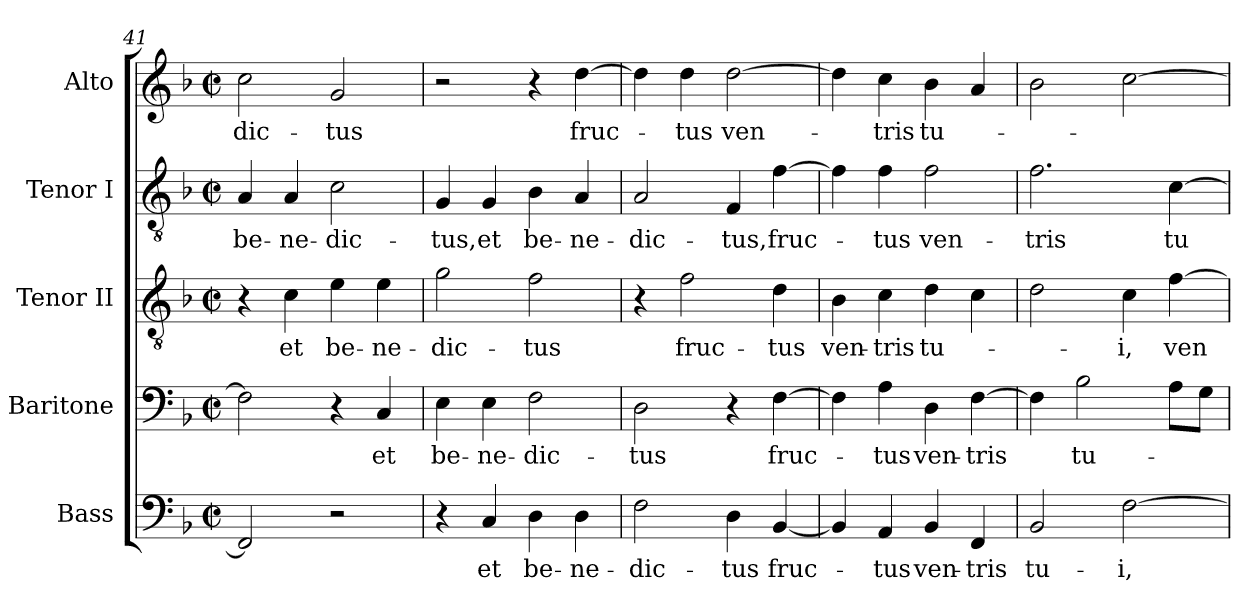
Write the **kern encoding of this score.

**kern	**text	**kern	**text	**kern	**text	**kern	**text	**kern	**text
*part5	*part5	*part4	*part4	*part3	*part3	*part2	*part2	*part1	*part1
*staff5	*staff5	*staff4	*staff4	*staff3	*staff3	*staff2	*staff2	*staff1	*staff1
*I"Bass	*	*I"Baritone	*	*I"Tenor II	*	*I"Tenor I	*	*I"Alto	*
*I'B.	*	*I'Bar.	*	*I'T. II	*	*I'T. I	*	*I'A.	*
!!LO:LB:g=z
*clefF4	*	*clefF4	*	*clefGv2	*	*clefGv2	*	*clefG2	*
*	*	*ITrd7c12	*	*ITrd7c12	*	*ITrd7c12	*	*	*
*k[b-]	*	*k[b-]	*	*k[b-]	*	*k[b-]	*	*k[b-]	*
*F:	*	*F:	*	*F:	*	*F:	*	*F:	*
*M2/2	*	*M2/2	*	*M2/2	*	*M2/2	*	*M2/2	*
*met(c|)	*	*met(c|)	*	*met(c|)	*	*met(c|)	*	*met(c|)	*
=41	=41	=41	=41	=41	=41	=41	=41	=41	=41
!	!	!	!	!	!	!	!LO:LY:b:color=#000000	!	!
!	!	!	!	!	!	!	!	!	!LO:LY:b:color=#000000
2FFi/]	.	2FFi\]	.	4r	.	4AAi/	be-	2cci\	-dic-
!	!	!	!	!	!LO:LY:b:color=#000000	!	!	!	!
!	!	!	!	!	!	!	!LO:LY:b:color=#000000	!	!
.	.	.	.	4Ci\	et	4AAi/	-ne-	.	.
!	!	!	!	!	!LO:LY:b:color=#000000	!	!	!	!
!	!	!	!	!	!	!	!LO:LY:b:color=#000000	!	!
!	!	!	!	!	!	!	!	!	!LO:LY:b:color=#000000
2r	.	4r	.	4Ei\	be-	2Ci\	-dic-	2gi/	-tus
!	!	!	!LO:LY:b:color=#000000	!	!	!	!	!	!
!	!	!	!	!	!LO:LY:b:color=#000000	!	!	!	!
.	.	4CCi/	et	4Ei\	-ne-	.	.	.	.
=42	=42	=42	=42	=42	=42	=42	=42	=42	=42
!	!	!	!LO:LY:b:color=#000000	!	!	!	!	!	!
!	!	!	!	!	!LO:LY:b:color=#000000	!	!	!	!
!	!	!	!	!	!	!	!LO:LY:b:color=#000000	!	!
4r	.	4EEi\	be-	2Gi\	-dic-	4GGi/	-tus,	2r	.
!	!LO:LY:b:color=#000000	!	!	!	!	!	!	!	!
!	!	!	!LO:LY:b:color=#000000	!	!	!	!	!	!
!	!	!	!	!	!	!	!LO:LY:b:color=#000000	!	!
4Ci/	et	4EEi\	-ne-	.	.	4GGi/	et	.	.
!	!LO:LY:b:color=#000000	!	!	!	!	!	!	!	!
!	!	!	!LO:LY:b:color=#000000	!	!	!	!	!	!
!	!	!	!	!	!LO:LY:b:color=#000000	!	!	!	!
!	!	!	!	!	!	!	!LO:LY:b:color=#000000	!	!
4Di\	be-	2FFi\	-dic-	2Fi\	-tus	4BB-i\	be-	4r	.
!	!LO:LY:b:color=#000000	!	!	!	!	!	!	!	!
!	!	!	!	!	!	!	!LO:LY:b:color=#000000	!	!
!	!	!	!	!	!	!	!	!	!LO:LY:b:color=#000000
4Di\	-ne-	.	.	.	.	4AAi/	-ne-	[>4ddi\	fruc-
=43	=43	=43	=43	=43	=43	=43	=43	=43	=43
!	!LO:LY:b:color=#000000	!	!	!	!	!	!	!	!
!	!	!	!LO:LY:b:color=#000000	!	!	!	!	!	!
!	!	!	!	!	!	!	!LO:LY:b:color=#000000	!	!
2Fi\	-dic-	2DDi\	-tus	4r	.	2AAi/	-dic-	4ddi\]	.
!	!	!	!	!	!LO:LY:b:color=#000000	!	!	!	!
!	!	!	!	!	!	!	!	!	!LO:LY:b:color=#000000
.	.	.	.	2Fi\	fruc-	.	.	4ddi\	-tus
!	!LO:LY:b:color=#000000	!	!	!	!	!	!	!	!
!	!	!	!	!	!	!	!LO:LY:b:color=#000000	!	!
!	!	!	!	!	!	!	!	!	!LO:LY:b:color=#000000
4Di\	-tus	4r	.	.	.	4FFi/	-tus,	[>2ddi\	ven-
!	!LO:LY:b:color=#000000	!	!	!	!	!	!	!	!
!	!	!	!LO:LY:b:color=#000000	!	!	!	!	!	!
!	!	!	!	!	!LO:LY:b:color=#000000	!	!	!	!
!	!	!	!	!	!	!	!LO:LY:b:color=#000000	!	!
[<4BB-i/	fruc-	[>4FFi\	fruc-	4Di\	-tus	[>4Fi\	fruc-	.	.
=44	=44	=44	=44	=44	=44	=44	=44	=44	=44
!	!	!	!	!	!LO:LY:b:color=#000000	!	!	!	!
4BB-i/]	.	4FFi\]	.	4BB-i\	ven-	4Fi\]	.	4ddi\]	.
!	!LO:LY:b:color=#000000	!	!	!	!	!	!	!	!
!	!	!	!LO:LY:b:color=#000000	!	!	!	!	!	!
!	!	!	!	!	!LO:LY:b:color=#000000	!	!	!	!
!	!	!	!	!	!	!	!LO:LY:b:color=#000000	!	!
!	!	!	!	!	!	!	!	!	!LO:LY:b:color=#000000
4AAi/	-tus	4AAi\	-tus	4Ci\	-tris	4Fi\	-tus	4cci\	-tris
!	!LO:LY:b:color=#000000	!	!	!	!	!	!	!	!
!	!	!	!LO:LY:b:color=#000000	!	!	!	!	!	!
!	!	!	!	!	!LO:LY:b:color=#000000	!	!	!	!
!	!	!	!	!	!	!	!LO:LY:b:color=#000000	!	!
!	!	!	!	!	!	!	!	!	!LO:LY:b:color=#000000
4BB-i/	ven-	4DDi\	ven-	4Di\	tu-	2Fi\	ven-	4b-i\	tu-
!	!LO:LY:b:color=#000000	!	!	!	!	!	!	!	!
!	!	!	!LO:LY:b:color=#000000	!	!	!	!	!	!
4FFi/	-tris	[>4FFi\	-tris	4Ci\	.	.	.	4ai/	.
=45	=45	=45	=45	=45	=45	=45	=45	=45	=45
!	!LO:LY:b:color=#000000	!	!	!	!	!	!	!	!
!	!	!	!	!	!	!	!LO:LY:b:color=#000000	!	!
2BB-i/	tu-	4FFi\]	.	2Di\	.	2.Fi\	-tris	2b-i\	.
!	!	!	!LO:LY:b:color=#000000	!	!	!	!	!	!
.	.	2BB-i\	tu-	.	.	.	.	.	.
!	!LO:LY:b:color=#000000	!	!	!	!	!	!	!	!
!	!	!	!	!	!LO:LY:b:color=#000000	!	!	!	!
[>2Fi\	-i,	.	.	4Ci\	-i,	.	.	[>2cci\	.
!	!	!	!	!	!LO:LY:b:color=#000000	!	!	!	!
!	!	!	!	!	!	!	!LO:LY:b:color=#000000	!	!
.	.	8AAi\L	.	[>4Fi\	ven-	[>4Ci\	tu-	.	.
.	.	8GGi\J	.	.	.	.	.	.	.
=	=	=	=	=	=	=	=	=	=
*-	*-	*-	*-	*-	*-	*-	*-	*-	*-
